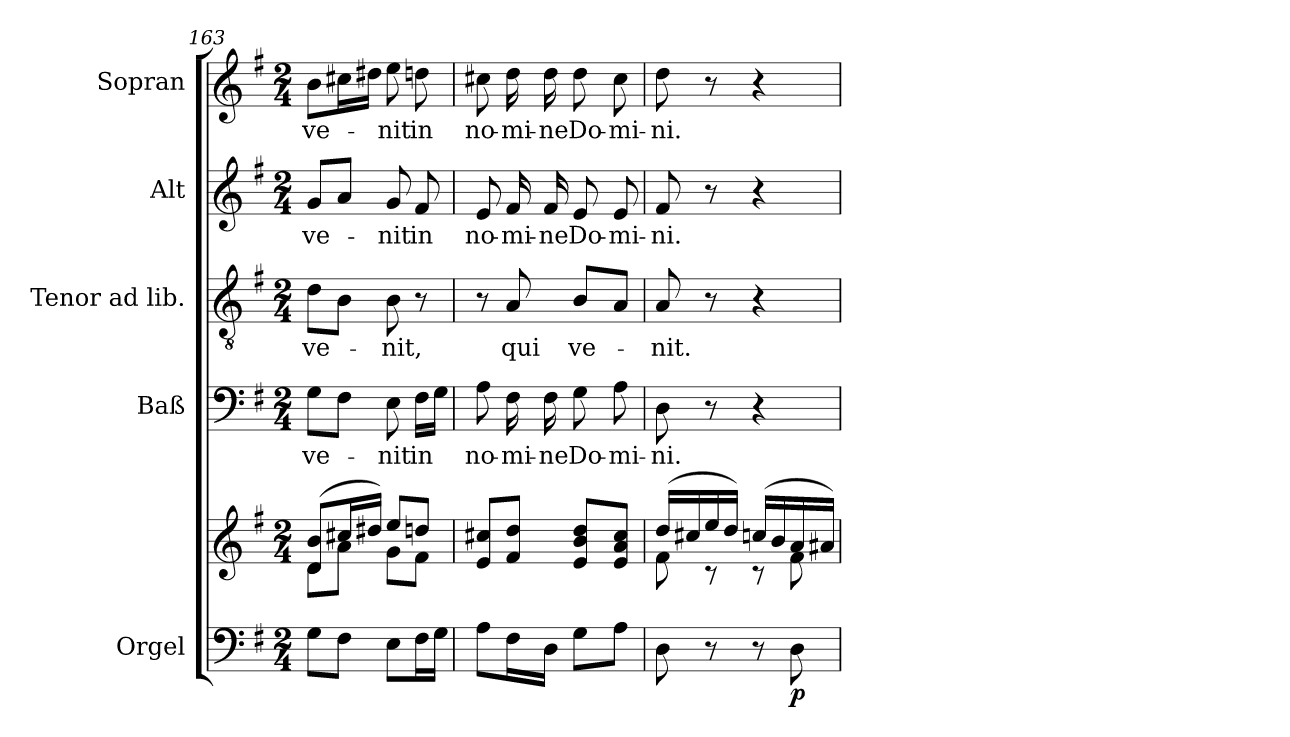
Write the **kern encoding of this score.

**kern	**kern	**dynam	**kern	**text	**kern	**text	**kern	**text	**kern	**text
*part5	*part5	*part5	*part4	*part4	*part3	*part3	*part2	*part2	*part1	*part1
*staff6	*staff5	*staff5/6	*staff4	*staff4	*staff3	*staff3	*staff2	*staff2	*staff1	*staff1
*I"Orgel	*	*	*I"Baß	*	*I"Tenor ad lib.	*	*I"Alt	*	*I"Sopran	*
!!LO:PB:g=z
*clefF4	*clefG2	*	*clefF4	*	*clefGv2	*	*clefG2	*	*clefG2	*
*k[f#]	*k[f#]	*	*k[f#]	*	*k[f#]	*	*k[f#]	*	*k[f#]	*
*G:	*G:	*	*G:	*	*G:	*	*G:	*	*G:	*
*M2/4	*M2/4	*	*M2/4	*	*M2/4	*	*M2/4	*	*M2/4	*
=163	=163	=163	=163	=163	=163	=163	=163	=163	=163	=163
*	*^	*	*	*	*	*	*	*	*	*
!	!	!	!	!	!LO:LY:b	!	!LO:LY:b	!	!LO:LY:b	!	!LO:LY:b
8G\L	(>8d/ 8b/L	8d\L	.	8G\L	ve-	8d\L	ve-	8g/L	ve-	8b\L	ve-
8F#\J	16cc#X/L	8a\J	.	8F#\J	.	8B\J	.	8a/J	.	16cc#X\L	.
.	16dd#X/JJ)	.	.	.	.	.	.	.	.	16dd#X\JJ	.
!	!	!	!	!	!LO:LY:b	!	!LO:LY:b	!	!LO:LY:b	!	!LO:LY:b
8E\L	8ee/L	8g\L	.	8E\	-nit	8B\	-nit,	8g/	-nit	8ee\	-nit
!	!	!	!	!	!LO:LY:b	!	!	!	!LO:LY:b	!	!LO:LY:b
16F#\L	8ddn/J	8f#\J	.	16F#\LL	in	8r	.	8f#/	in	8ddn\	in
16G\JJ	.	.	.	16G\JJ	.	.	.	.	.	.	.
*	*v	*v	*	*	*	*	*	*	*	*	*
=164	=164	=164	=164	=164	=164	=164	=164	=164	=164	=164
!	!	!	!	!LO:LY:b	!	!	!	!LO:LY:b	!	!LO:LY:b
8A\L	8e/ 8cc#X/L	.	8A\	no-	8r	.	8e/	no-	8cc#X\	no-
!	!	!	!	!LO:LY:b	!	!LO:LY:b	!	!LO:LY:b	!	!LO:LY:b
16F#\L	8f#/ 8dd/J	.	16F#\	-mi-	8A/	qui	16f#/	-mi-	16dd\	-mi-
!	!	!	!	!LO:LY:b	!	!	!	!LO:LY:b	!	!LO:LY:b
16D\JJ	.	.	16F#\	-ne	.	.	16f#/	-ne	16dd\	-ne
!	!	!	!	!LO:LY:b	!	!LO:LY:b	!	!LO:LY:b	!	!LO:LY:b
8G\L	8e/ 8b/ 8dd/L	.	8G\	Do-	8B/L	ve-	8e/	Do-	8dd\	Do-
!	!	!	!	!LO:LY:b	!	!	!	!LO:LY:b	!	!LO:LY:b
8A\J	8e/ 8a/ 8cc#/J	.	8A\	-mi-	8A/J	.	8e/	-mi-	8cc#\	-mi-
=165	=165	=165	=165	=165	=165	=165	=165	=165	=165	=165
*	*^	*	*	*	*	*	*	*	*	*
!	!	!	!	!	!LO:LY:b	!	!LO:LY:b	!	!LO:LY:b	!	!LO:LY:b
8D\	(>16dd/LL	8f#\	.	8D\	-ni.	8A/	-nit.	8f#/	-ni.	8dd\	-ni.
.	16cc#X/	.	.	.	.	.	.	.	.	.	.
8r	16ee/	8rc	.	8r	.	8r	.	8r	.	8r	.
.	16dd/JJ)	.	.	.	.	.	.	.	.	.	.
8r	(>16ccn/LL	8rc	.	4r	.	4r	.	4r	.	4r	.
.	16b/	.	.	.	.	.	.	.	.	.	.
!	!	!	!LO:DY:b=2	!	!	!	!	!	!	!	!
8D\	16a/	8f#\	p	.	.	.	.	.	.	.	.
.	16a#X/JJ)	.	.	.	.	.	.	.	.	.	.
*	*v	*v	*	*	*	*	*	*	*	*	*
=	=	=	=	=	=	=	=	=	=	=
*-	*-	*-	*-	*-	*-	*-	*-	*-	*-	*-
